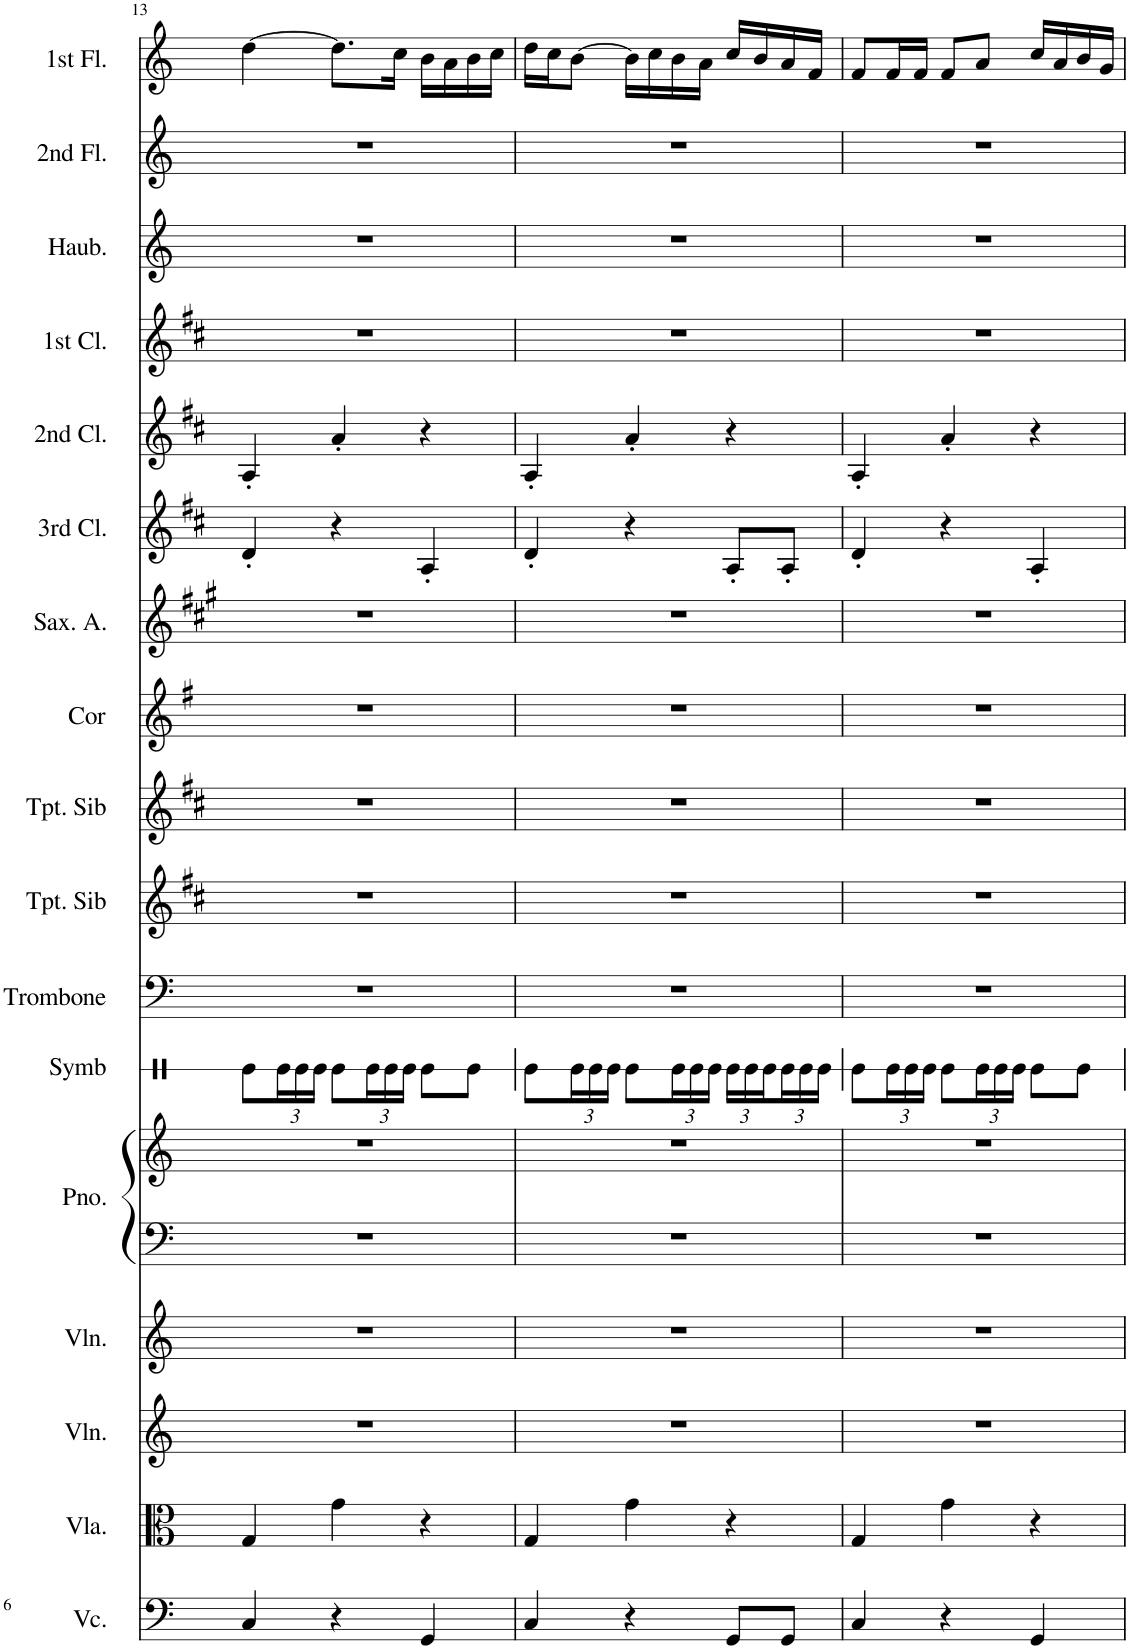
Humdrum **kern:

**kern	**kern	**kern	**kern	**kern	**kern	**kern	**kern	**kern	**kern	**kern	**kern	**kern	**kern	**kern	**kern	**kern	**kern
*part17	*part16	*part15	*part14	*part13	*part13	*part12	*part11	*part10	*part9	*part8	*part7	*part6	*part5	*part4	*part3	*part2	*part1
*staff18	*staff17	*staff16	*staff15	*staff14	*staff13	*staff12	*staff11	*staff10	*staff9	*staff8	*staff7	*staff6	*staff5	*staff4	*staff3	*staff2	*staff1
*I"Violoncelle	*I"Violon Alto	*I"Violon	*I"Violon	*I"Piano	*	*I"Symbales	*I"Trombone	*I"Trompette en Sib	*I"Trompette en Sib	*I"Cor	*I"Saxo Alto	*I"3rd clarinette	*I"2nd clarinette	*I"1st clarinette	*I"Haubois	*I"2nd flûte	*I"1st flûte
*I'Vc.	*I'Vla.	*I'Vln.	*I'Vln.	*I'Pno.	*	*I'Symb	*I'Trombone	*I'Tpt. Sib	*I'Tpt. Sib	*I'Cor	*I'Sax. A.	*I'3rd Cl.	*I'2nd Cl.	*I'1st Cl.	*I'Haub.	*I'2nd Fl.	*I'1st Fl.
!!LO:PB:g=z
*clefF4	*clefC3	*clefG2	*clefG2	*clefF4	*clefG2	*clefX	*clefF4	*clefG2	*clefG2	*clefG2	*clefG2	*clefG2	*clefG2	*clefG2	*clefG2	*clefG2	*clefG2
*	*	*	*	*	*	*	*	*Trd1c2	*Trd1c2	*Trd4c7	*Trd5c9	*Trd1c2	*Trd1c2	*Trd1c2	*	*	*
*k[]	*k[]	*k[]	*k[]	*k[]	*k[]	*k[]	*k[]	*k[f#c#]	*k[f#c#]	*k[f#]	*k[f#c#g#]	*k[f#c#]	*k[f#c#]	*k[f#c#]	*k[]	*k[]	*k[]
*M3/4	*M3/4	*M3/4	*M3/4	*M3/4	*M3/4	*M3/4	*M3/4	*M3/4	*M3/4	*M3/4	*M3/4	*M3/4	*M3/4	*M3/4	*M3/4	*M3/4	*M3/4
=13	=13	=13	=13	=13	=13	=13	=13	=13	=13	=13	=13	=13	=13	=13	=13	=13	=13
4C/	4G/	2.r	2.r	2.r	2.r	8Re\L	2.r	2.r	2.r	2.r	2.r	4d'/	4A'/	2.r	2.r	2.r	[4dd\
*	*	*	*	*	*	*Xbrackettup	*	*	*	*	*	*	*	*	*	*	*
.	.	.	.	.	.	24Re\L	.	.	.	.	.	.	.	.	.	.	.
.	.	.	.	.	.	24Re\	.	.	.	.	.	.	.	.	.	.	.
.	.	.	.	.	.	24Re\JJ	.	.	.	.	.	.	.	.	.	.	.
4r	4g\	.	.	.	.	8Re\L	.	.	.	.	.	4r	4a'/	.	.	.	8.dd\L]
.	.	.	.	.	.	24Re\L	.	.	.	.	.	.	.	.	.	.	.
.	.	.	.	.	.	24Re\	.	.	.	.	.	.	.	.	.	.	.
.	.	.	.	.	.	.	.	.	.	.	.	.	.	.	.	.	16cc\Jk
.	.	.	.	.	.	24Re\JJ	.	.	.	.	.	.	.	.	.	.	.
4GG/	4r	.	.	.	.	8Re\L	.	.	.	.	.	4A'/	4r	.	.	.	16b\LL
.	.	.	.	.	.	.	.	.	.	.	.	.	.	.	.	.	16a\
.	.	.	.	.	.	8Re\J	.	.	.	.	.	.	.	.	.	.	16b\
.	.	.	.	.	.	.	.	.	.	.	.	.	.	.	.	.	16cc\JJ
=14	=14	=14	=14	=14	=14	=14	=14	=14	=14	=14	=14	=14	=14	=14	=14	=14	=14
4C/	4G/	2.r	2.r	2.r	2.r	8Re\L	2.r	2.r	2.r	2.r	2.r	4d'/	4A'/	2.r	2.r	2.r	16dd\LL
.	.	.	.	.	.	.	.	.	.	.	.	.	.	.	.	.	16cc\J
.	.	.	.	.	.	24Re\L	.	.	.	.	.	.	.	.	.	.	[8b\J
.	.	.	.	.	.	24Re\	.	.	.	.	.	.	.	.	.	.	.
.	.	.	.	.	.	24Re\JJ	.	.	.	.	.	.	.	.	.	.	.
4r	4g\	.	.	.	.	8Re\L	.	.	.	.	.	4r	4a'/	.	.	.	16b\LL]
.	.	.	.	.	.	.	.	.	.	.	.	.	.	.	.	.	16cc\
.	.	.	.	.	.	24Re\L	.	.	.	.	.	.	.	.	.	.	16b\
.	.	.	.	.	.	24Re\	.	.	.	.	.	.	.	.	.	.	.
.	.	.	.	.	.	.	.	.	.	.	.	.	.	.	.	.	16a\JJ
.	.	.	.	.	.	24Re\JJ	.	.	.	.	.	.	.	.	.	.	.
8GG/L	4r	.	.	.	.	24Re\LL	.	.	.	.	.	8A'/L	4r	.	.	.	16cc/LL
.	.	.	.	.	.	24Re\	.	.	.	.	.	.	.	.	.	.	.
.	.	.	.	.	.	.	.	.	.	.	.	.	.	.	.	.	16b/
.	.	.	.	.	.	24Re\	.	.	.	.	.	.	.	.	.	.	.
8GG/J	.	.	.	.	.	24Re\	.	.	.	.	.	8A'/J	.	.	.	.	16a/
.	.	.	.	.	.	24Re\	.	.	.	.	.	.	.	.	.	.	.
.	.	.	.	.	.	.	.	.	.	.	.	.	.	.	.	.	16f/JJ
.	.	.	.	.	.	24Re\JJ	.	.	.	.	.	.	.	.	.	.	.
=15	=15	=15	=15	=15	=15	=15	=15	=15	=15	=15	=15	=15	=15	=15	=15	=15	=15
4C/	4G/	2.r	2.r	2.r	2.r	8Re\L	2.r	2.r	2.r	2.r	2.r	4d'/	4A'/	2.r	2.r	2.r	8f/L
.	.	.	.	.	.	24Re\L	.	.	.	.	.	.	.	.	.	.	16f/L
.	.	.	.	.	.	24Re\	.	.	.	.	.	.	.	.	.	.	.
.	.	.	.	.	.	.	.	.	.	.	.	.	.	.	.	.	16f/JJ
.	.	.	.	.	.	24Re\JJ	.	.	.	.	.	.	.	.	.	.	.
4r	4g\	.	.	.	.	8Re\L	.	.	.	.	.	4r	4a'/	.	.	.	8f/L
.	.	.	.	.	.	24Re\L	.	.	.	.	.	.	.	.	.	.	8a/J
.	.	.	.	.	.	24Re\	.	.	.	.	.	.	.	.	.	.	.
.	.	.	.	.	.	24Re\JJ	.	.	.	.	.	.	.	.	.	.	.
4GG/	4r	.	.	.	.	8Re\L	.	.	.	.	.	4A'/	4r	.	.	.	16cc/LL
.	.	.	.	.	.	.	.	.	.	.	.	.	.	.	.	.	16a/
.	.	.	.	.	.	8Re\J	.	.	.	.	.	.	.	.	.	.	16b/
.	.	.	.	.	.	.	.	.	.	.	.	.	.	.	.	.	16g/JJ
=	=	=	=	=	=	=	=	=	=	=	=	=	=	=	=	=	=
*-	*-	*-	*-	*-	*-	*-	*-	*-	*-	*-	*-	*-	*-	*-	*-	*-	*-
